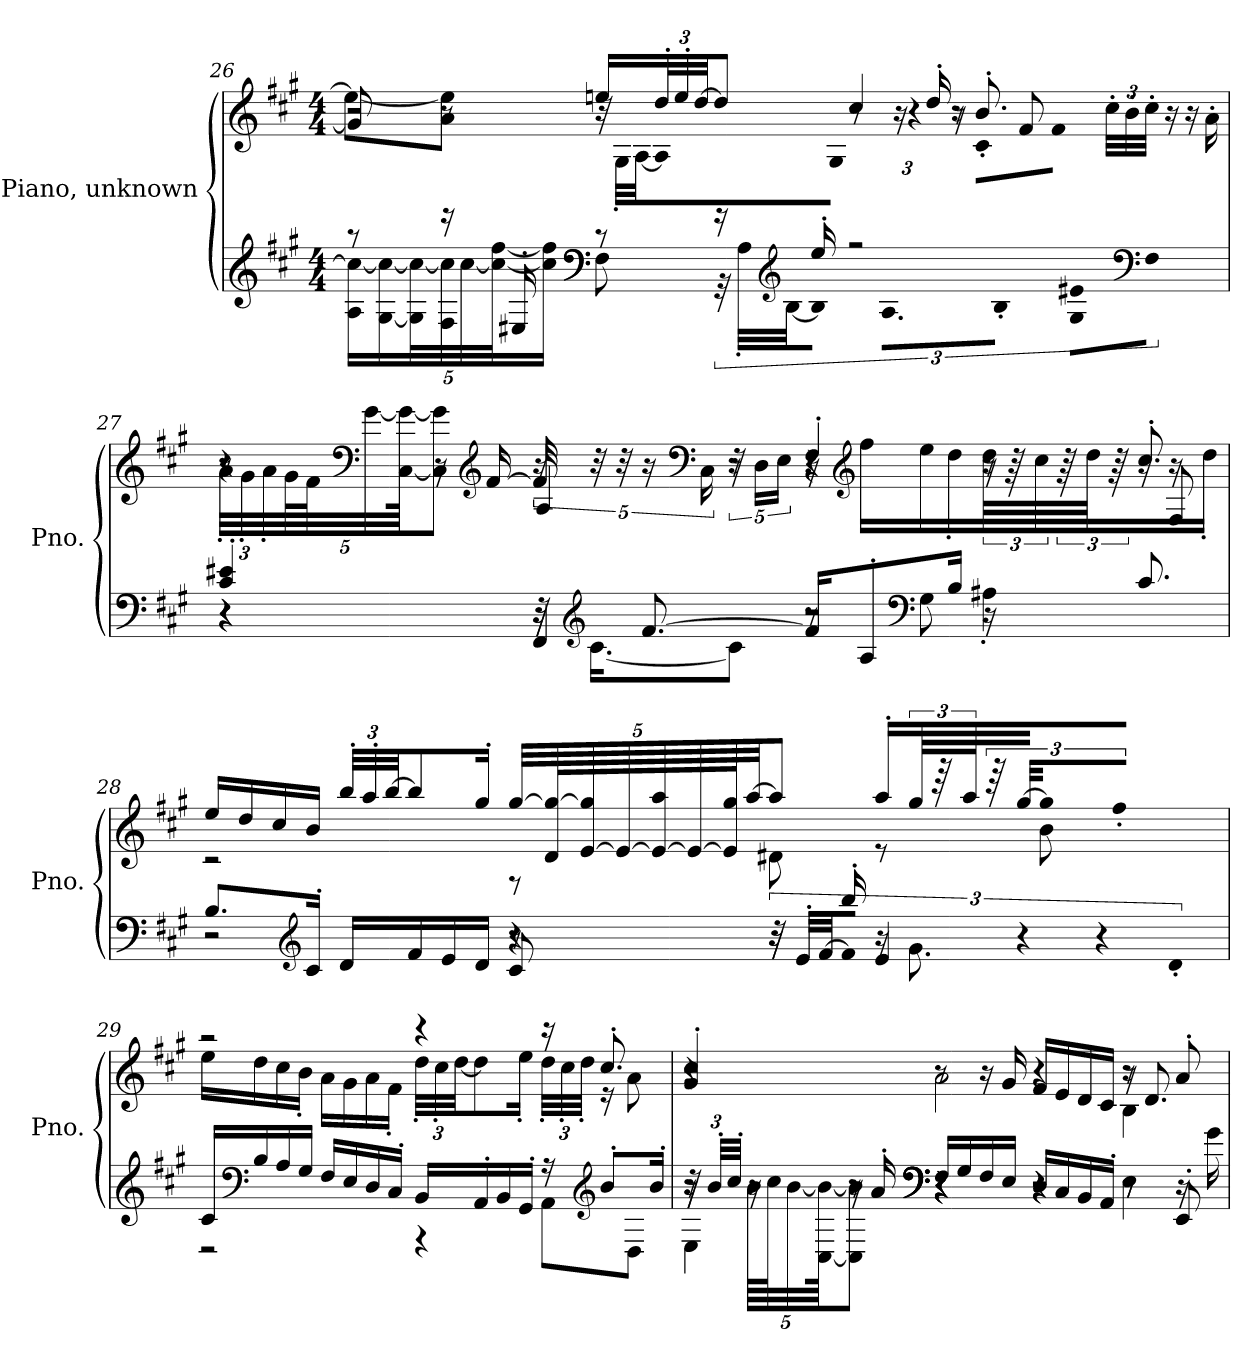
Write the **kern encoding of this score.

**kern	**kern
*part1	*part1
*staff2	*staff1
*I"Piano, unknown	*
*I'Pno.	*
!!LO:PB:g=z
*clefG2	*clefG2
*k[f#c#g#]	*k[f#c#g#]
*M4/4	*M4/4
=26	=26
*^	*
*	*Xbrackettup	*
*	*	*^
*	*	*	*^
8r	20A\ 20cc#\_LL	8g#/]	8ee#\L_	2r
.	[20G#\ 20cc#\_	.	.	.
.	40G#\] 40cc#\_L	.	.	.
16r	40F#\ 40cc#\]	8r	8a\ 8ee#\]J	.
.	[40cc#\	.	.	.
.	40cc#\_ [40ff#\J	.	.	.
16E#X'/	.	.	.	.
.	20cc#\] 20ff#\]JJ	.	.	.
*clefF4	*	*	*	*
8r	8F#\	16een/LL	48r	.
.	.	.	48G#'\LLL	.
.	.	.	[48A\J	.
*	*	*Xbrackettup	*	*
.	.	48dd'/L	16A\J]	.
.	.	48ee'/	.	.
.	.	[48dd/JJ	.	.
*	*brackettup	*	*	*
16r	48r	8dd/J]	8G#\J	.
.	48A'\LLL	.	.	.
*clefG2	*	*	*	*
.	[48B\J	.	.	.
16ee'/	16B\JJ]	.	.	.
2r	8.A\L	8r	16r	4cc#/
.	.	.	16c#'\KL	.
.	.	16r	8f#\J	.
.	16B'\Jk	16dd'/	.	.
.	8G#\ 8e#X\L	8r	48cc#'\LLL	16r
.	.	.	48b'\	.
.	.	.	48cc#'\JJJ	.
.	.	.	16r	8.b'/
*clefF4	*	*	*	*
.	8F#\J	8f#/	16r	.
.	.	.	16a'\	.
!!LO:LB:g=z	!!	!!
=27	=27	=27	=27	=27
*	*^	*	*	*
4c#/' 4e#X/'	4r	4r	8r	48a'\LLL	4r
.	.	.	.	48g#'\	.
.	.	.	.	48a'\	.
.	.	.	.	80g#\L	.
.	.	.	.	80f#\J	.
*	*	*	*clefF4	*	*
.	.	.	.	[40g#\	.
.	.	.	.	[80C#\ 80g#\_JJK	.
.	.	.	16r	8C#\] 8g#\]J	.
*	*	*	*clefG2	*	*
.	.	.	[16f#/	.	.
*	*	*	*	*brackettup	*
16r	32r	4FF#/	32f#/]	20r	4A/
*clefG2	*	*	*	*	*
.	[16.c#\KL	.	32r	.	.
.	.	.	.	40r	.
[8.f#/	.	.	16r	.	.
*	*	*	*clefF4	*	*
.	.	.	.	20C#\	.
.	8c#\J]	.	8r	40r	.
.	.	.	.	20D\LL	.
.	.	.	.	20E\JJ	.
16f#/KL]	8r	2r	4r	16r	4F#'/
*	*	*	*clefG2	*	*
8A'/	.	.	.	16ff#\LL	.
*clefF4	*	*	*	*	*
.	8G#\	.	.	16ee\	.
16B/Jk	.	.	.	16dd'\	.
16r	4A#X'\	.	16r	96dd\JJkk	8r
.	.	.	.	96r	.
.	.	.	.	96cc#\	.
.	.	.	.	96r	.
.	.	.	.	96dd\	.
.	.	.	.	96r	.
8.c#/	.	.	8.cc#'/	16r	.
.	.	.	.	16r	8F#/
.	.	.	.	16dd'\	.
*	*	*	*	*v	*v
!!LO:LB:g=z
=28	=28	=28	=28	=28
2r	2r	8.B/L	16ee/LL	2r
.	.	.	16dd/	.
.	.	.	16cc#/	.
*clefG2	*	*	*	*
.	.	16c#'/Jk	16b/JJ	.
*	*	*	*Xbrackettup	*
.	.	16d/LL	48bb'/LLL	.
.	.	.	48aa'/	.
.	.	.	[48bb/JJ	.
.	.	16f#/	8bb/]	.
.	.	16e/	.	.
.	.	16d/JJ	16gg#'/Jk	.
8r	4r	8c#/	[40gg#/LLL	8r
.	.	.	80d/ 80gg#/_L	.
.	.	.	[80e/ 80gg#/]	.
.	.	.	80e/_	.
.	.	.	80e/_ 80aa/	.
.	.	.	80e/_	.
.	.	.	80e/] 80gg#/J	.
.	.	.	[40aa/JJ	.
16r	.	48r	8aa/J]	8d#X\
.	.	48e'/LLL	.	.
.	.	[48f#/J	.	.
16bb'/	.	16f#/JJ]	.	.
4e/	16r	8r	16aa'/LL	8r
*	*	*	*brackettup	*
.	8.g#\	.	96gg#/JJkk	.
.	.	.	96r	.
.	.	.	96aa/	.
.	.	.	96r	.
.	.	.	[48gg#/KLL	.
.	.	16r	16gg#/]	8b\
.	.	16d'/	16ff#'/JJ	.
*	*v	*v	*	*
!!LO:LB:g=z	!!
=29	=29	=29	=29
16c#/LL	2r	2r	16ee\LL
*clefF4	*	*	*
16B/	.	.	16dd\
16A/	.	.	16cc#\
16G#/JJ	.	.	16b'\JJ
16F#/LL	.	.	16a\LL
16E/	.	.	16g#\
16D/	.	.	16a\
16C#'/JJ	.	.	16f#'\JJ
*	*	*	*Xbrackettup
16BB/LL	4r	4r	48dd'\LLL
.	.	.	48cc#'\
.	.	.	[48dd\JJ
16AA'/	.	.	8dd\]
16BB/	.	.	.
16GG#'/JJ	.	.	16ee'\Jk
16r	8AA\L	16r	48dd'\LLL
.	.	.	48cc#'\
.	.	.	48dd'\JJJ
*clefG2	*	*	*
8b'/L	.	8.cc#'/	16r
.	8D\J	.	8a\
16b'/Jk	.	.	.
!!LO:LB:g=z
=30	=30	=30	=30
*^	*^	*	*^
8r	16r	48r	4E\	4g#/' 4cc#/'	4r	2r
.	.	48b'/LLL	.	.	.	.
.	.	48cc#'/JJJ	.	.	.	.
*	*Xbrackettup	*	*	*	*	*
.	80b\LLLL	16r	.	.	.	.
.	80cc#\J	.	.	.	.	.
.	[40b\	.	.	.	.	.
.	[80C#\ 80b\_JJK	.	.	.	.	.
16r	8C#\] 8b\]J	8r	.	.	.	.
16a'/	.	.	.	.	.	.
*clefF4	*	*	*	*	*	*
4r	4r	16F#/LL	4r	8r	2a\	.
.	.	16G#/	.	.	.	.
.	.	16F#/	.	16r	.	.
.	.	16E/JJ	.	16g#/	.	.
2r	4r	16D/LL	4r	16f#/LL	.	4r
.	.	16C#/	.	16e/	.	.
.	.	16BB/	.	16d/	.	.
.	.	16AA'/JJ	.	16c#/JJ	.	.
.	8r	8r	4E\	8r	4B\	16r
.	.	.	.	.	.	8.d/
.	16r	8EE'/	.	8a'/	.	.
.	16g#\	.	.	.	.	.
*v	*v	*v	*v	*	*	*
*	*v	*v	*v
=	=
*-	*-
